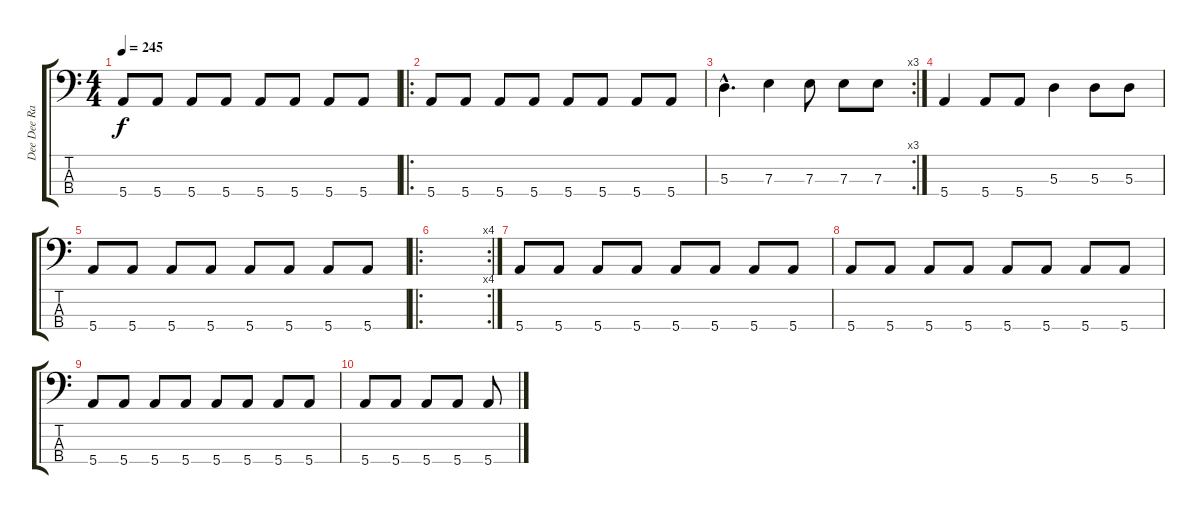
\track ("Dee Dee Ramone" "Dee Dee Ra") {instrument electricbasspick}
\staff {score tabs}
\tuning (G2 D2 A1 E1) {hide}
\ts (4 4)
\tempo 245
\clef f4
\ks c
5.4.8{dy f} 5.4.8 5.4.8 5.4.8 5.4.8 5.4.8 5.4.8 5.4.8 |
\ro
5.4.8 5.4.8 5.4.8 5.4.8 5.4.8 5.4.8 5.4.8 5.4.8 |
\rc 3
5.3{hac}.4{d} 7.3.4 7.3.8 7.3.8 7.3.8 |
5.4.4 5.4.8 5.4.8 5.3.4 5.3.8 5.3.8 |
5.4.8 5.4.8 5.4.8 5.4.8 5.4.8 5.4.8 5.4.8 5.4.8 |
\ro
\rc 4
|
5.4.8 5.4.8 5.4.8 5.4.8 5.4.8 5.4.8 5.4.8 5.4.8 |
5.4.8 5.4.8 5.4.8 5.4.8 5.4.8 5.4.8 5.4.8 5.4.8 |
5.4.8 5.4.8 5.4.8 5.4.8 5.4.8 5.4.8 5.4.8 5.4.8 |
5.4.8 5.4.8 5.4.8 5.4.8 5.4.8
